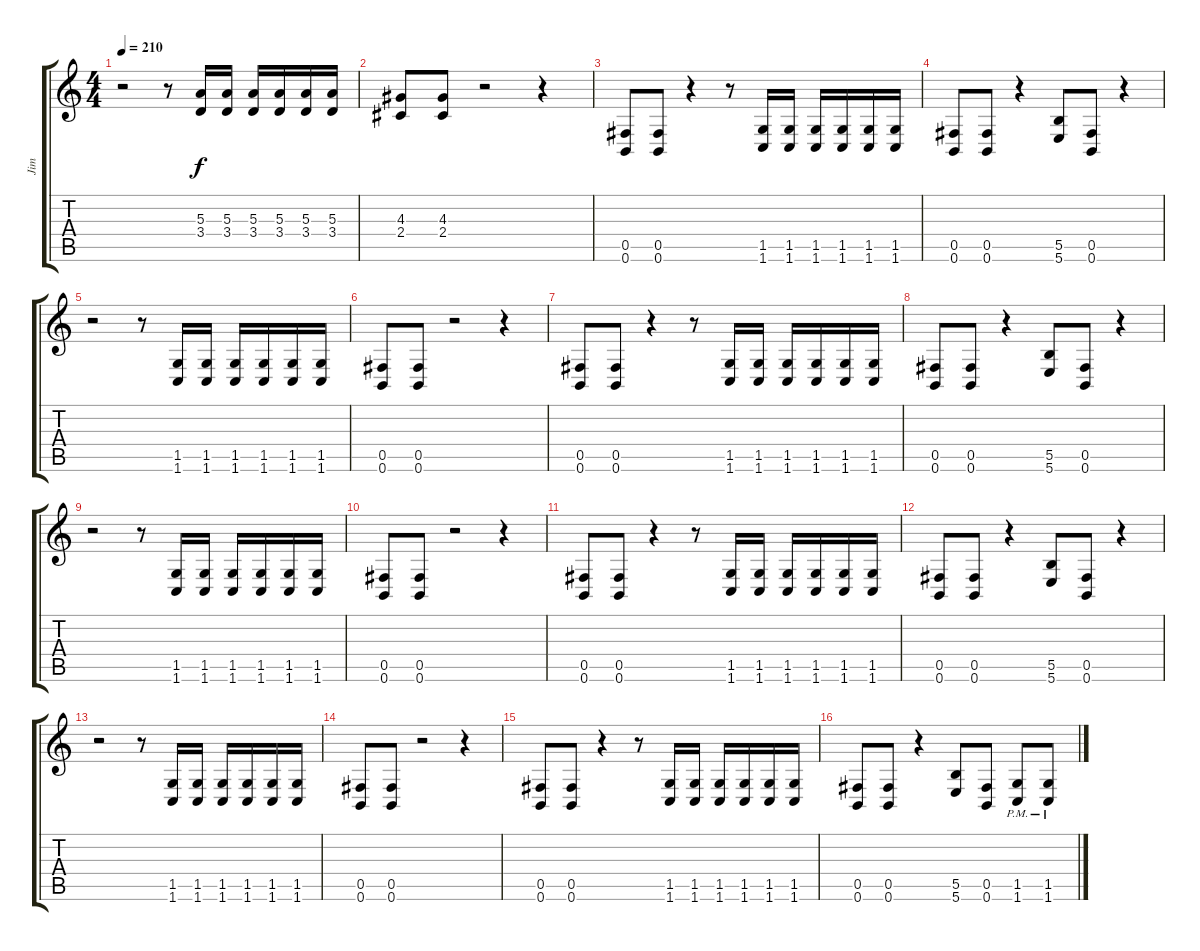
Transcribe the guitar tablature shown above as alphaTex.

\track ("Jim" "Jim") {instrument distortionguitar}
\staff {score tabs}
\tuning (Db4 Ab3 E3 B2 Gb2 B1) {hide}
\ts (4 4)
\tempo 210
\clef g2
\ks c
r.2{dy f} r.8 (5.3 3.4).16 (5.3 3.4).16 (5.3 3.4).16 (5.3 3.4).16 (5.3 3.4).16 (5.3 3.4).16 |
(4.3 2.4).8 (4.3 2.4).8 r.2 r.4 |
(0.5 0.6).8 (0.5 0.6).8 r.4 r.8 (1.5 1.6).16 (1.5 1.6).16 (1.5 1.6).16 (1.5 1.6).16 (1.5 1.6).16 (1.5 1.6).16 |
(0.5 0.6).8 (0.5 0.6).8 r.4 (5.5 5.6).8 (0.5 0.6).8 r.4 |
r.2 r.8 (1.5 1.6).16 (1.5 1.6).16 (1.5 1.6).16 (1.5 1.6).16 (1.5 1.6).16 (1.5 1.6).16 |
(0.5 0.6).8 (0.5 0.6).8 r.2 r.4 |
(0.5 0.6).8 (0.5 0.6).8 r.4 r.8 (1.5 1.6).16 (1.5 1.6).16 (1.5 1.6).16 (1.5 1.6).16 (1.5 1.6).16 (1.5 1.6).16 |
(0.5 0.6).8 (0.5 0.6).8 r.4 (5.5 5.6).8 (0.5 0.6).8 r.4 |
r.2 r.8 (1.5 1.6).16 (1.5 1.6).16 (1.5 1.6).16 (1.5 1.6).16 (1.5 1.6).16 (1.5 1.6).16 |
(0.5 0.6).8 (0.5 0.6).8 r.2 r.4 |
(0.5 0.6).8 (0.5 0.6).8 r.4 r.8 (1.5 1.6).16 (1.5 1.6).16 (1.5 1.6).16 (1.5 1.6).16 (1.5 1.6).16 (1.5 1.6).16 |
(0.5 0.6).8 (0.5 0.6).8 r.4 (5.5 5.6).8 (0.5 0.6).8 r.4 |
r.2 r.8 (1.5 1.6).16 (1.5 1.6).16 (1.5 1.6).16 (1.5 1.6).16 (1.5 1.6).16 (1.5 1.6).16 |
(0.5 0.6).8 (0.5 0.6).8 r.2 r.4 |
(0.5 0.6).8 (0.5 0.6).8 r.4 r.8 (1.5 1.6).16 (1.5 1.6).16 (1.5 1.6).16 (1.5 1.6).16 (1.5 1.6).16 (1.5 1.6).16 |
(0.5 0.6).8 (0.5 0.6).8 r.4 (5.5 5.6).8 (0.5 0.6).8 (1.5{pm} 1.6{pm}).8 (1.5{pm} 1.6{pm}).8
